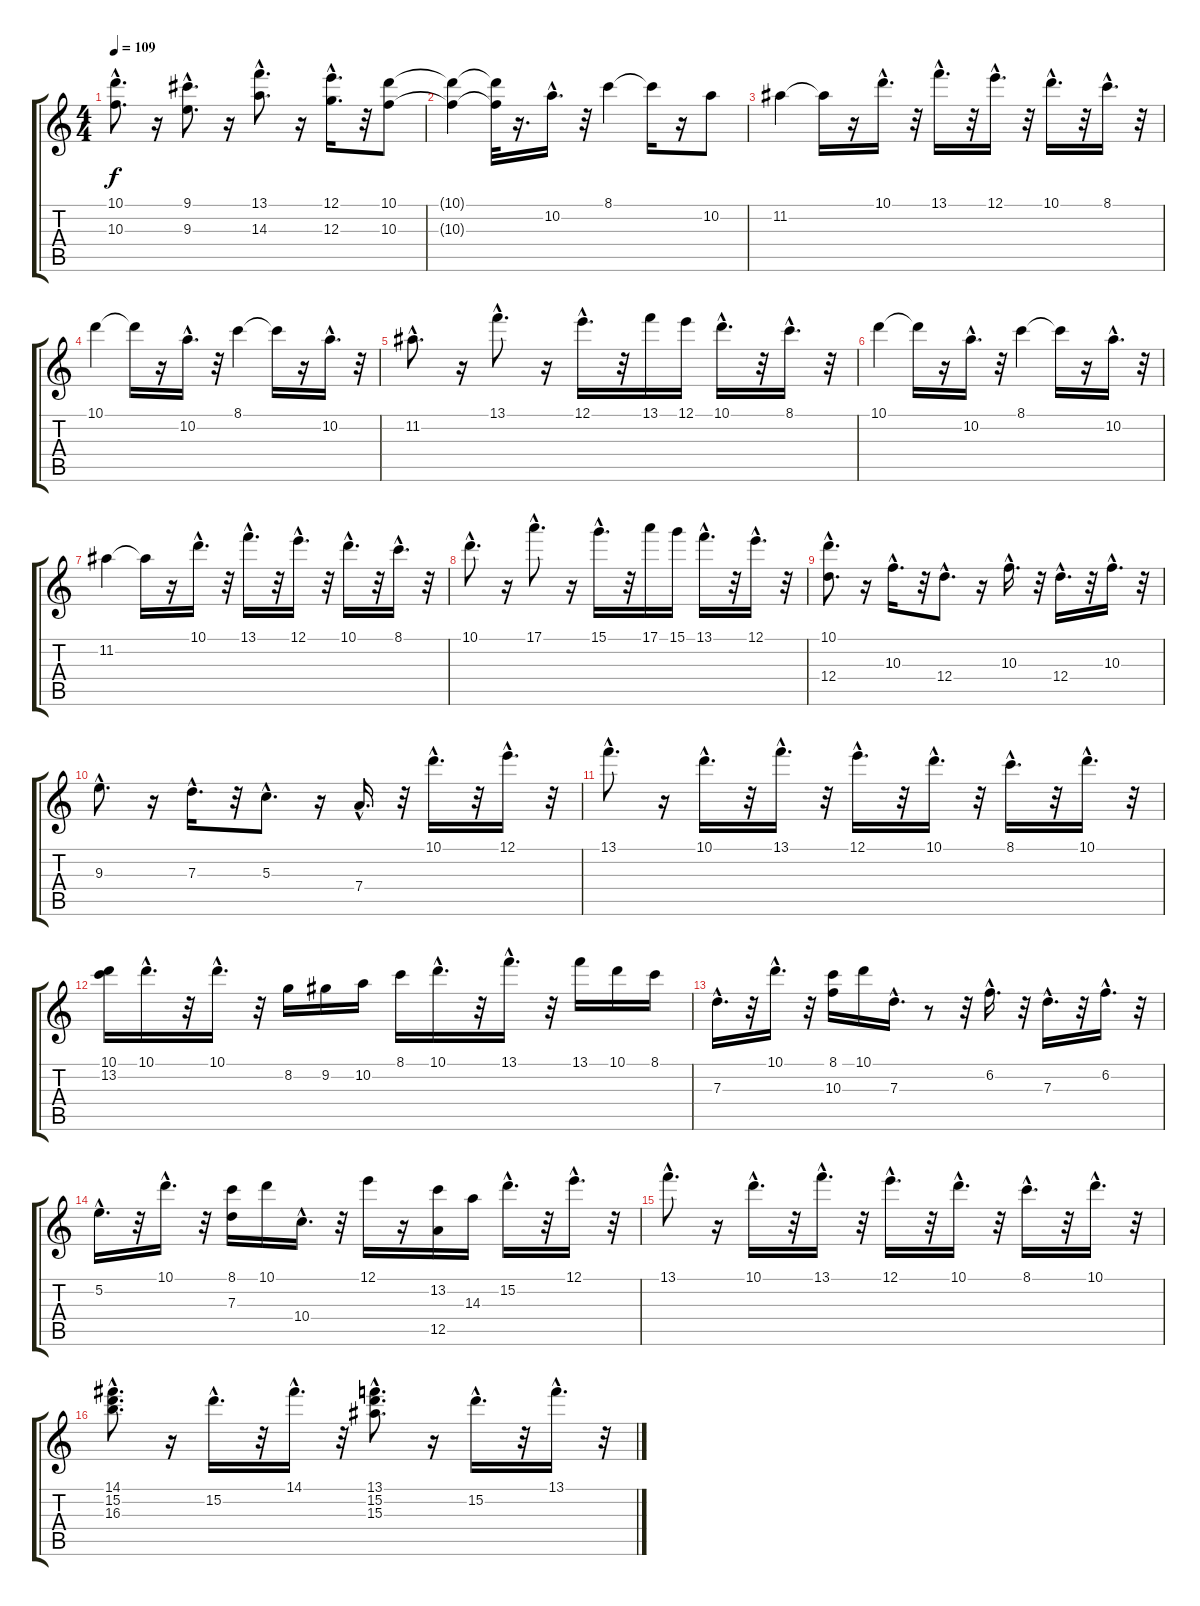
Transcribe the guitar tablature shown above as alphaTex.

\track "" {instrument acousticguitarnylon}
\staff {score tabs}
\tuning (E4 B3 G3 D3 A2 E2) {hide}
\ts (4 4)
\tempo 109
\clef g2
\ks c
(10.1{hac t} 10.3{hac t}).8{d dy f} r.16 (9.1{hac} 9.3{hac}).8{d} r.16 (13.1{hac} 14.3{hac}).8{d} r.16 (12.1{hac} 12.3{hac}).16{d} r.32 (10.1 10.3).8 |
(10.1{t} 10.3{t}).4 (10.1{t} 10.3{t}).32 r.16{d} 10.2{hac}.16{d} r.32 8.1.4 8.1{t}.16 r.16 10.2.8 |
11.2.4 11.2{t}.16 r.16 10.1{hac}.16{d} r.32 13.1{hac}.16{d} r.32 12.1{hac}.16{d} r.32 10.1{hac}.16{d} r.32 8.1{hac}.16{d} r.32 |
10.1.4 10.1{t}.16 r.16 10.2{hac}.16{d} r.32 8.1.4 8.1{t}.16 r.16 10.2{hac}.16{d} r.32 |
11.2{hac}.8{d} r.16 13.1{hac}.8{d} r.16 12.1{hac}.16{d} r.32 13.1.16 12.1.16 10.1{hac}.16{d} r.32 8.1{hac}.16{d} r.32 |
10.1.4 10.1{t}.16 r.16 10.2{hac}.16{d} r.32 8.1.4 8.1{t}.16 r.16 10.2{hac}.16{d} r.32 |
11.2.4 11.2{t}.16 r.16 10.1{hac}.16{d} r.32 13.1{hac}.16{d} r.32 12.1{hac}.16{d} r.32 10.1{hac}.16{d} r.32 8.1{hac}.16{d} r.32 |
10.1{hac}.8{d} r.16 17.1{hac}.8{d} r.16 15.1{hac}.16{d} r.32 17.1.16 15.1.16 13.1{hac}.16{d} r.32 12.1{hac}.16{d} r.32 |
(10.1{hac} 12.4{hac}).8{d} r.16 10.3{hac}.16{d} r.32 12.4{hac}.8{d} r.16 10.3{hac}.16{d} r.32 12.4{hac}.16{d} r.32 10.3{hac}.16{d} r.32 |
9.3{hac}.8{d} r.16 7.3{hac}.16{d} r.32 5.3{hac}.8{d} r.16 7.4{hac}.16{d} r.32 10.1{hac}.16{d} r.32 12.1{hac}.16{d} r.32 |
13.1{hac}.8{d} r.16 10.1{hac}.16{d} r.32 13.1{hac}.16{d} r.32 12.1{hac}.16{d} r.32 10.1{hac}.16{d} r.32 8.1{hac}.16{d} r.32 10.1{hac}.16{d} r.32 |
(10.1 13.2).16 10.1{hac}.16{d} r.32 10.1{hac}.16{d} r.32 8.2.16 9.2.16 10.2.16 8.1.16 10.1{hac}.16{d} r.32 13.1{hac}.16{d} r.32 13.1.16 10.1.16 8.1.16 |
7.3{hac}.16{d} r.32 10.1{hac}.16{d} r.32 (8.1 10.3).16 10.1.16 7.3{hac}.16{d} r.8 r.32 6.2{hac}.16{d} r.32 7.3{hac}.16{d} r.32 6.2{hac}.16{d} r.32 |
5.2{hac}.16{d} r.32 10.1{hac}.16{d} r.32 (8.1 7.3).16 10.1.16 10.4{hac}.16{d} r.32 12.1.16 r.16 (13.2 12.5).16 14.3.16 15.2{hac}.16{d} r.32 12.1{hac}.16{d} r.32 |
13.1{hac}.8{d} r.16 10.1{hac}.16{d} r.32 13.1{hac}.16{d} r.32 12.1{hac}.16{d} r.32 10.1{hac}.16{d} r.32 8.1{hac}.16{d} r.32 10.1{hac}.16{d} r.32 |
(14.1{hac} 15.2{hac} 16.3{hac}).8{d} r.16 15.2{hac}.16{d} r.32 14.1{hac}.16{d} r.32 (13.1{hac} 15.2{hac} 15.3{hac}).8{d} r.16 15.2{hac}.16{d} r.32 13.1{hac}.16{d} r.32
